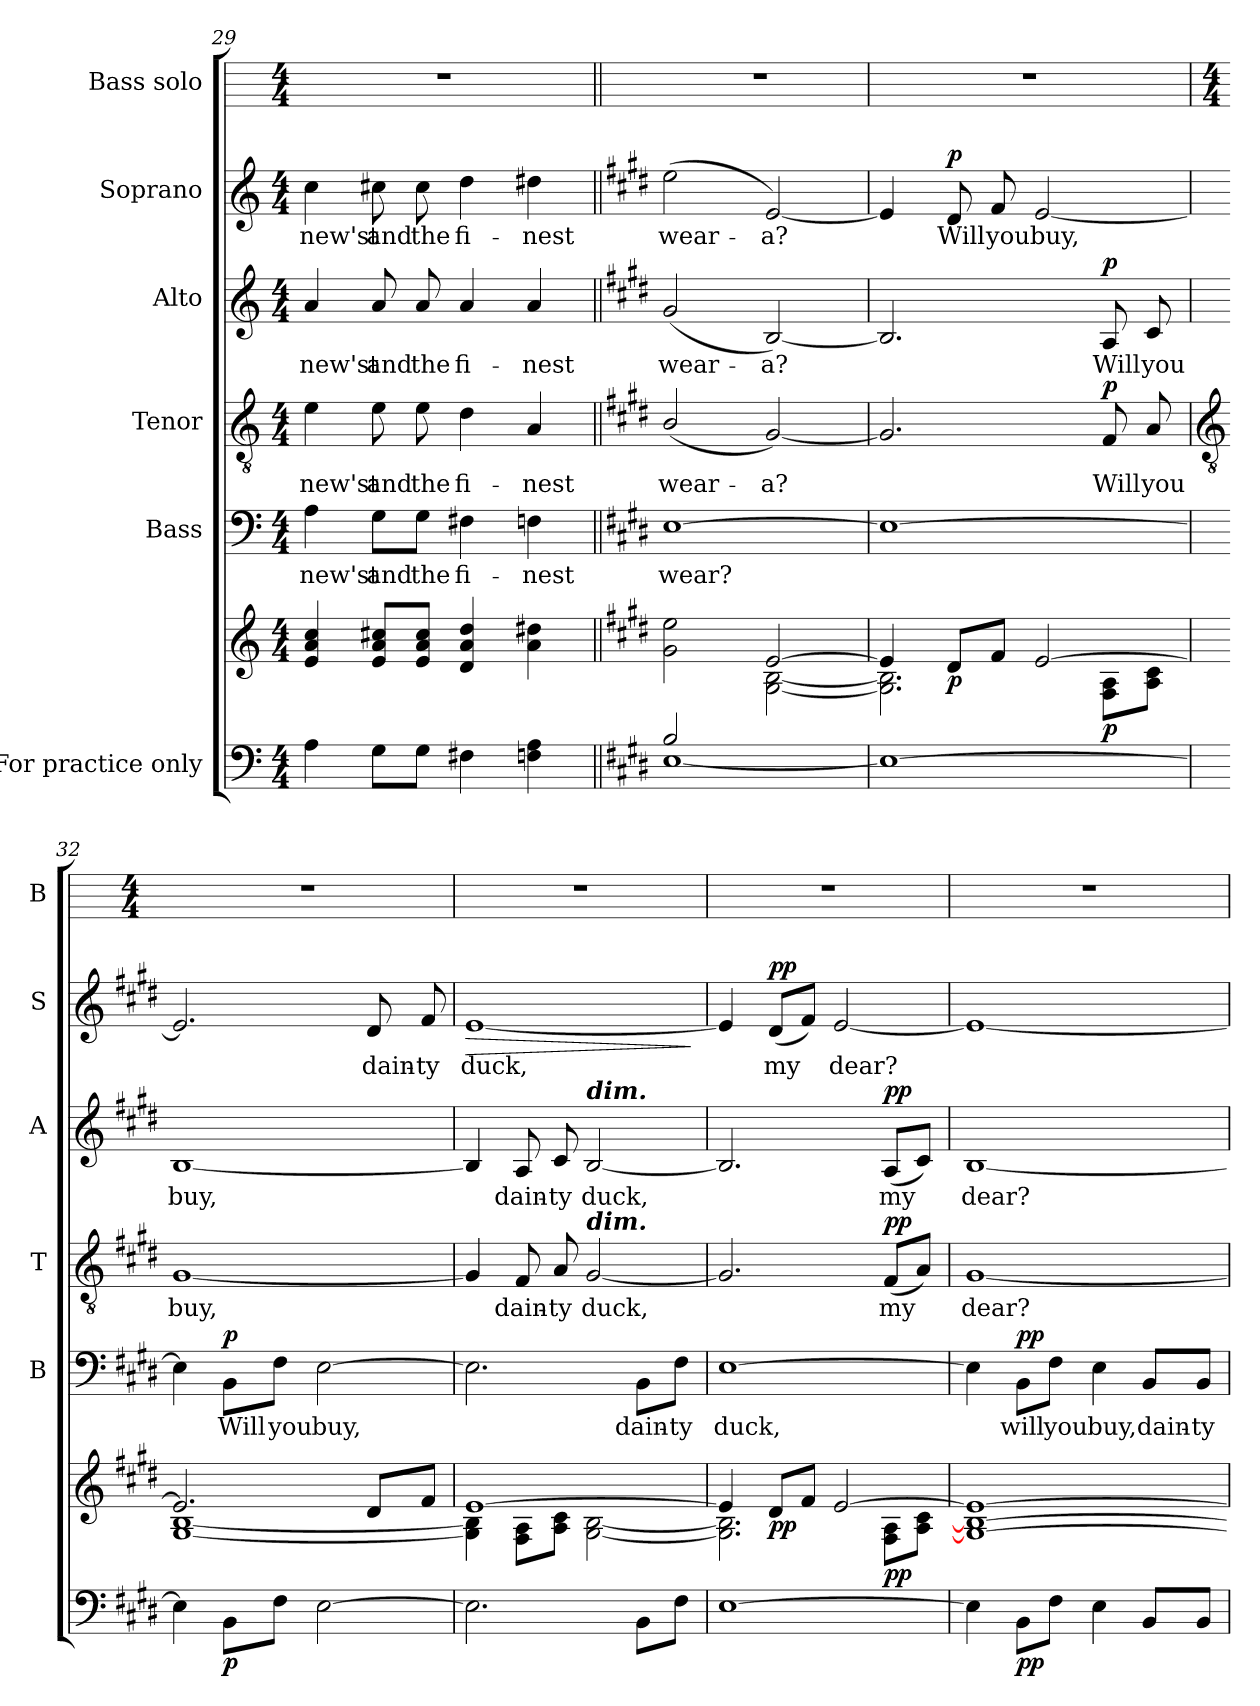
**kern	**kern	**dynam	**kern	**text	**dynam	**kern	**text	**dynam	**kern	**text	**dynam	**kern	**text	**dynam	**kern
*part6	*part6	*part6	*part5	*part5	*part5	*part4	*part4	*part4	*part3	*part3	*part3	*part2	*part2	*part2	*part1
*staff7	*staff6	*staff6/7	*staff5	*staff5	*staff5	*staff4	*staff4	*staff4	*staff3	*staff3	*staff3	*staff2	*staff2	*staff2	*staff1
*I"For practice  only	*	*	*I"Bass	*	*	*I"Tenor	*	*	*I"Alto	*	*	*I"Soprano	*	*	*I"Bass solo
*	*	*	*I'B	*	*	*I'T	*	*	*I'A	*	*	*I'S	*	*	*I'B
*clefF4	*clefG2	*	*clefF4	*	*	*clefGv2	*	*	*clefG2	*	*	*clefG2	*	*	*
*k[]	*k[]	*	*k[]	*	*	*k[]	*	*	*k[]	*	*	*k[]	*	*	*
*C:	*C:	*	*C:	*	*	*C:	*	*	*C:	*	*	*C:	*	*	*
*M4/4	*M4/4	*	*M4/4	*	*	*M4/4	*	*	*M4/4	*	*	*M4/4	*	*	*M4/4
=29	=29	=29	=29	=29	=29	=29	=29	=29	=29	=29	=29	=29	=29	=29	=29
*	*^	*	*	*	*	*	*	*	*	*	*	*	*	*	*
!	!	!	!	!	!LO:LY:b	!	!	!LO:LY:b	!	!	!LO:LY:b	!	!	!LO:LY:b	!	!
4A	4e/ 4a/ 4cc/	1ryy	.	4A	new'st	.	4e	new'st	.	4a	new'st	.	4cc	new'st	.	1r
!	!	!	!	!	!LO:LY:b	!	!	!LO:LY:b	!	!	!LO:LY:b	!	!	!LO:LY:b	!	!
8GL	8e/ 8a/ 8cc#X/L	.	.	8G\L	and	.	8e	and	.	8a	and	.	8cc#X	and	.	.
!	!	!	!	!	!LO:LY:b	!	!	!LO:LY:b	!	!	!LO:LY:b	!	!	!LO:LY:b	!	!
8GJ	8e/ 8a/ 8cc#/J	.	.	8G\J	the	.	8e	the	.	8a	the	.	8cc#	the	.	.
!	!	!	!	!	!LO:LY:b	!	!	!LO:LY:b	!	!	!LO:LY:b	!	!	!LO:LY:b	!	!
4F#X	4d/ 4a/ 4dd/	.	.	4F#X	fi-	.	4d	fi-	.	4a	fi-	.	4dd	fi-	.	.
!	!	!	!	!	!LO:LY:b	!	!	!LO:LY:b	!	!	!LO:LY:b	!	!	!LO:LY:b	!	!
4Fn 4A	4a\ 4dd#X\	.	.	4Fn	-nest	.	4A	-nest	.	4a	-nest	.	4dd#X	-nest	.	.
=30||	=30||	=30||	=30||	=30||	=30||	=30||	=30||	=30||	=30||	=30||	=30||	=30||	=30||	=30||	=30||	=30||
*k[f#c#g#d#]	*k[f#c#g#d#]	*	*	*k[f#c#g#d#]	*	*	*k[f#c#g#d#]	*	*	*k[f#c#g#d#]	*	*	*k[f#c#g#d#]	*	*	*
*E:	*E:	*	*	*E:	*	*	*E:	*	*	*E:	*	*	*E:	*	*	*
*^	*	*	*	*	*	*	*	*	*	*	*	*	*	*	*	*
!	!	!	!	!	!	!LO:LY:b	!	!	!LO:LY:b	!	!	!LO:LY:b	!	!	!LO:LY:b	!	!
2B/	[1E	2g#\ 2ee\	2ryy	.	[1E	wear?	.	(<2B/	wear-	.	(<2g#	wear-	.	(<2ee	wear-	.	1r
!	!	!	!	!	!	!	!	!	!LO:LY:b	!	!	!LO:LY:b	!	!	!LO:LY:b	!	!
2ryy	.	[2e/	[2G#\ [2B\	.	.	.	.	[2G#)	-a?	.	[2B)	-a?	.	[2e)	-a?	.	.
*v	*v	*	*	*	*	*	*	*	*	*	*	*	*	*	*	*	*
=31	=31	=31	=31	=31	=31	=31	=31	=31	=31	=31	=31	=31	=31	=31	=31	=31
1E_	4e/]	2.G#\] 2.B\]	.	1E_	.	.	2.G#]	.	.	2.B]	.	.	4e]	.	.	1r
!	!	!	!LO:DY:b	!	!	!	!	!	!	!	!	!	!	!LO:LY:b	!LO:DY:b	!
.	8d#/L	.	p	.	.	.	.	.	.	.	.	.	8d#	Will	p	.
!	!	!	!	!	!	!	!	!	!	!	!	!	!	!LO:LY:b	!	!
.	8f#/J	.	.	.	.	.	.	.	.	.	.	.	8f#	you	.	.
!	!	!	!	!	!	!	!	!	!	!	!	!	!	!LO:LY:b	!	!
.	[2e/	.	.	.	.	.	.	.	.	.	.	.	[2e	buy,	.	.
!	!	!	!LO:DY:b	!	!	!	!	!LO:LY:b	!LO:DY:b	!	!LO:LY:b	!LO:DY:b	!	!	!	!
.	.	8F#\ 8A\L	p	.	.	.	8F#	Will	p	8A	Will	p	.	.	.	.
!	!	!	!	!	!	!	!	!LO:LY:b	!	!	!LO:LY:b	!	!	!	!	!
.	.	8A\ 8c#\J	.	.	.	.	8A	you	.	8c#	you	.	.	.	.	.
!!LO:LB:g=z
=32	=32	=32	=32	=32	=32	=32	=32	=32	=32	=32	=32	=32	=32	=32	=32	=32
*	*	*	*	*	*	*	*clefGv2	*	*	*	*	*	*	*	*	*
*	*	*	*	*	*	*	*	*	*	*	*	*	*	*	*	*M4/4
!	!	!	!	!	!	!	!	!LO:LY:b	!	!	!LO:LY:b	!	!	!	!	!
4E]	2.e/]	[1G#\ [1B\	.	4E]	.	.	[1G#	buy,	.	[1B	buy,	.	2.e]	.	.	1r
!	!	!	!LO:DY:b=2	!	!LO:LY:b	!LO:DY:b	!	!	!	!	!	!	!	!	!	!
8BBL	.	.	p	8BB\L	Will	p	.	.	.	.	.	.	.	.	.	.
!	!	!	!	!	!LO:LY:b	!	!	!	!	!	!	!	!	!	!	!
8F#J	.	.	.	8F#\J	you	.	.	.	.	.	.	.	.	.	.	.
!	!	!	!	!	!LO:LY:b	!	!	!	!	!	!	!	!	!	!	!
[2E	.	.	.	[2E	buy,	.	.	.	.	.	.	.	.	.	.	.
!	!	!	!	!	!	!	!	!	!	!	!	!	!	!LO:LY:b	!	!
.	8d#/L	.	.	.	.	.	.	.	.	.	.	.	8d#	dain-	.	.
!	!	!	!	!	!	!	!	!	!	!	!	!	!	!LO:LY:b	!	!
.	8f#/J	.	.	.	.	.	.	.	.	.	.	.	8f#	-ty	.	.
=33	=33	=33	=33	=33	=33	=33	=33	=33	=33	=33	=33	=33	=33	=33	=33	=33
!	!	!	!	!	!	!	!	!	!	!	!	!	!	!LO:LY:b	!LO:HP:b	!
2.E]	[1e/	4G#\] 4B\]	.	2.E]	.	.	4G#]	.	.	4B]	.	.	[1e	duck,	>	1r
!	!	!	!	!	!	!	!	!LO:LY:b	!	!	!LO:LY:b	!	!	!	!	!
.	.	8F#\ 8A\L	.	.	.	.	8F#	dain-	.	8A	dain-	.	.	.	.	.
!	!	!	!	!	!	!	!	!LO:LY:b	!	!	!LO:LY:b	!	!	!	!	!
.	.	8A\ 8c#\J	.	.	.	.	8A	-ty	.	8c#	-ty	.	.	.	.	.
!	!	!	!	!	!	!	!	!	!	!LO:TX:a:Bi:t=dim.	!	!	!	!	!	!
!	!	!	!	!	!	!	!LO:TX:a:Bi:t=dim.	!	!	!	!	!	!	!	!	!
!	!	!	!	!	!	!	!	!LO:LY:b	!	!	!LO:LY:b	!	!	!	!	!
.	.	[2G#\ [2B\	.	.	.	.	[2G#	duck,	.	[2B	duck,	.	.	.	.	.
!	!	!	!	!	!LO:LY:b	!	!	!	!	!	!	!	!	!	!	!
8BBL	.	.	.	8BB\L	dain-	.	.	.	.	.	.	.	.	.	.	.
!	!	!	!	!	!LO:LY:b	!	!	!	!	!	!	!	!	!	!	!
8F#J	.	.	.	8F#\J	-ty	.	.	.	.	.	.	.	.	.	.	.
*	*v	*v	*	*	*	*	*	*	*	*	*	*	*	*	*	*
.	.	.	.	.	.	.	.	.	.	.	.	.	.	]	.
=34	=34	=34	=34	=34	=34	=34	=34	=34	=34	=34	=34	=34	=34	=34	=34
*	*^	*	*	*	*	*	*	*	*	*	*	*	*	*	*
!	!	!	!	!	!LO:LY:b	!	!	!	!	!	!	!	!	!	!	!
[1E	4e/]	2.G#\] 2.B\]	.	[1E	duck,	.	2.G#]	.	.	2.B]	.	.	4e]	.	.	1r
!	!	!	!LO:DY:b	!	!	!	!	!	!	!	!	!	!	!LO:LY:b	!LO:DY:b	!
.	8d#/L	.	pp	.	.	.	.	.	.	.	.	.	(<8d#L	my	pp	.
.	8f#/J	.	.	.	.	.	.	.	.	.	.	.	8f#J)	.	.	.
!	!	!	!	!	!	!	!	!	!	!	!	!	!	!LO:LY:b	!	!
.	[2e/	.	.	.	.	.	.	.	.	.	.	.	[2e	dear?	.	.
!	!	!	!LO:DY:b	!	!	!	!	!LO:LY:b	!LO:DY:b	!	!LO:LY:b	!LO:DY:b	!	!	!	!
.	.	8F#\ 8A\L	pp	.	.	.	(<8F#L	my	pp	(<8AL	my	pp	.	.	.	.
.	.	8A\ 8c#\J	.	.	.	.	8AJ)	.	.	8c#J)	.	.	.	.	.	.
=35	=35	=35	=35	=35	=35	=35	=35	=35	=35	=35	=35	=35	=35	=35	=35	=35
!	!	!	!	!	!	!	!	!LO:LY:b	!	!	!LO:LY:b	!	!	!	!	!
4E]	1G#/_ 1B/_ 1e/_	1ryy	.	4E]	.	.	[1G#	dear?	.	[1B	dear?	.	1e_	.	.	1r
!	!	!	!LO:DY:b=2	!	!LO:LY:b	!LO:DY:b	!	!	!	!	!	!	!	!	!	!
8BBL	.	.	pp	8BB\L	will	pp	.	.	.	.	.	.	.	.	.	.
!	!	!	!	!	!LO:LY:b	!	!	!	!	!	!	!	!	!	!	!
8F#J	.	.	.	8F#\J	you	.	.	.	.	.	.	.	.	.	.	.
!	!	!	!	!	!LO:LY:b	!	!	!	!	!	!	!	!	!	!	!
4E	.	.	.	4E	buy,	.	.	.	.	.	.	.	.	.	.	.
!	!	!	!	!	!LO:LY:b	!	!	!	!	!	!	!	!	!	!	!
8BBL	.	.	.	8BB/L	dain-	.	.	.	.	.	.	.	.	.	.	.
!	!	!	!	!	!LO:LY:b	!	!	!	!	!	!	!	!	!	!	!
8BBJ	.	.	.	8BB/J	-ty	.	.	.	.	.	.	.	.	.	.	.
*	*v	*v	*	*	*	*	*	*	*	*	*	*	*	*	*	*
=	=	=	=	=	=	=	=	=	=	=	=	=	=	=	=
*-	*-	*-	*-	*-	*-	*-	*-	*-	*-	*-	*-	*-	*-	*-	*-
